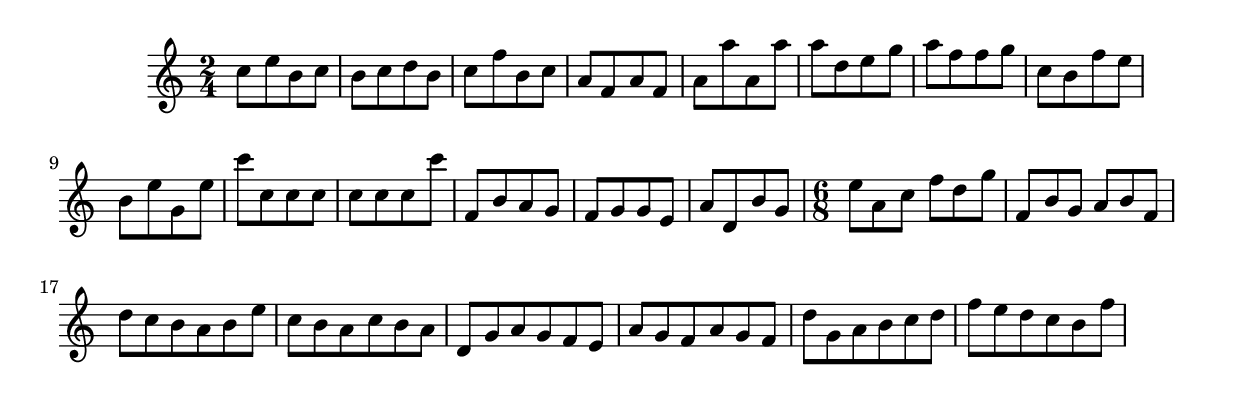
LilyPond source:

\version "2.19.21"
\header{

  texidoc = "Fully concave beams should be horizontal. Informally spoken,
  concave refers to the shape of the notes that are opposite a
  beam. If an up-beam has high notes on its center stems, then we call
  it concave.

  If a beam fails a test, the desired slope is printed next to it.

" 
}


resetMeasure = \set Score.measurePosition = #(ly:make-moment 0/1)

%% examples from Ross.
rossFourBeams =\relative {
  \time 2/4
  c''8[ e b c]
  b[ c d b]
  c[ f b, c]

  a[ f a f] a[ a' a, a']
  a[ d, e g] a[ f f g]
  c,[ b f' e]
  b[ e g, e']
  c'[ c, c c]
  c[ c c c']
  f,,[ b a g]
  f[g g e]
  a[ d, b' g]
}
rossThreeBeams = \relative {
  \time 6/8
  e''[ a, c] f[ d g]
  f,[ b g] a[ b f]
  d'[ c b a b e]
  c[ b a c b a]
  d,[ g a g f e ]
  a[ g f a g f]
  d'[ g, a b c d]
  f[ e d c b f']
}

rossBeams = \relative c'' {
  \rossFourBeams
  \rossThreeBeams
}

\layout{
  ragged-right = ##t
  #(define debug-beam-quanting #t)
}




#(define (<> x y) (not (= x  y)))
\new Voice {
  \override Beam.positions = #(check-slope-callbacks =)
  \rossBeams
  
}
